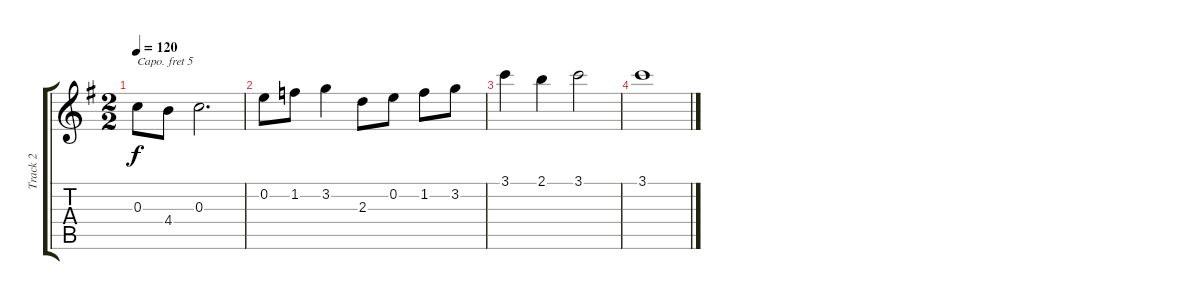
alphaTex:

\track ("Track 2" "Track 2") {instrument acousticguitarnylon}
\staff {score tabs}
\capo 5
\tuning (E4 B3 G3 D3 A2 E2) {hide}
\ts (2 2)
\tempo 120
\clef g2
\ks eminor
0.3.8{dy f} 4.4.8 0.3.2{d} |
0.2.8 1.2.8 3.2.4 2.3.8 0.2.8 1.2.8 3.2.8 |
3.1.4 2.1.4 3.1.2 |
3.1.1
